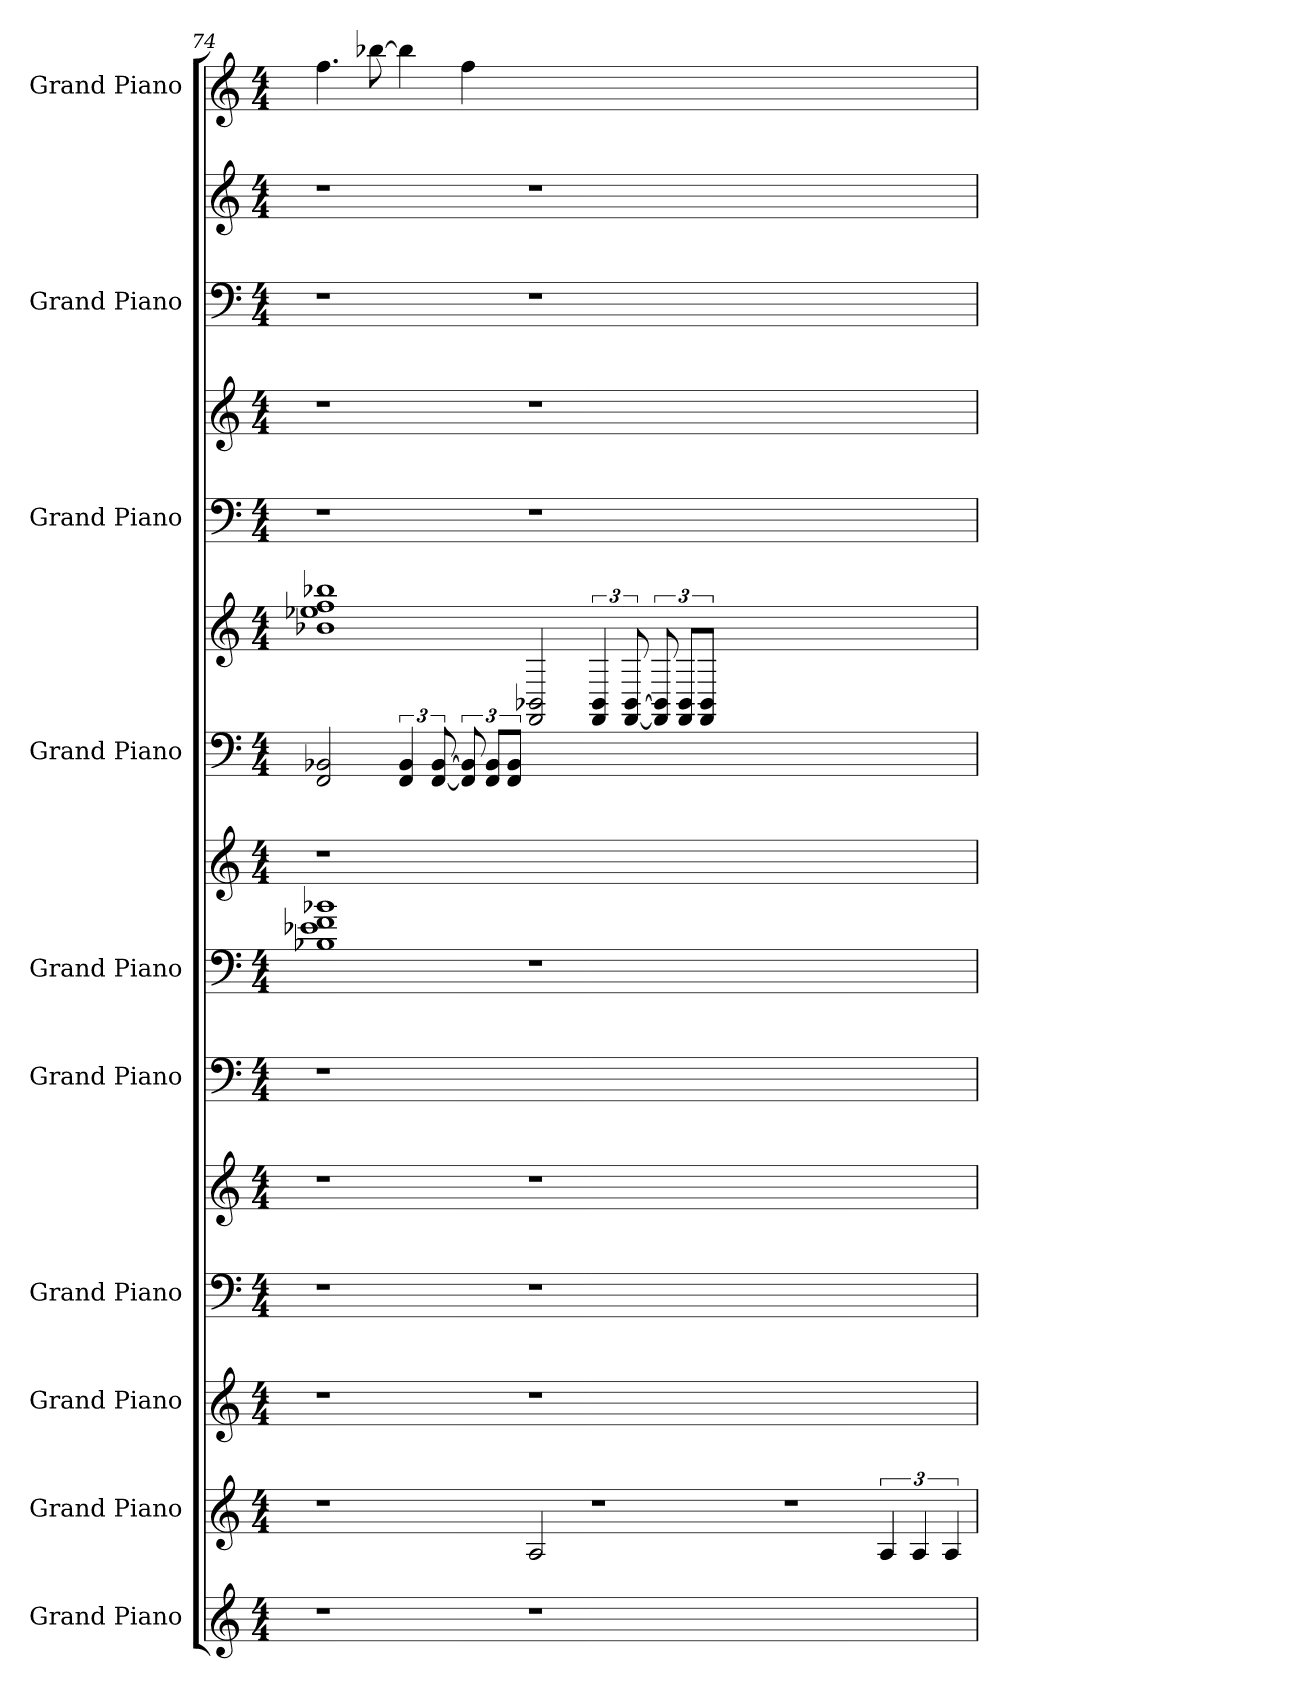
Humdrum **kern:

**kern	**kern	**kern	**kern	**kern	**kern	**kern	**kern	**kern	**kern	**kern	**kern	**kern	**kern	**kern
*part10	*part9	*part8	*part7	*part7	*part6	*part5	*part5	*part4	*part4	*part3	*part3	*part2	*part2	*part1
*staff15	*staff14	*staff13	*staff12	*staff11	*staff10	*staff9	*staff8	*staff7	*staff6	*staff5	*staff4	*staff3	*staff2	*staff1
*I"Grand Piano	*I"Grand Piano	*I"Grand Piano	*I"Grand Piano	*	*I"Grand Piano	*I"Grand Piano	*	*I"Grand Piano	*	*I"Grand Piano	*	*I"Grand Piano	*	*I"Grand Piano
*clefG2	*clefG2	*clefG2	*clefF4	*clefG2	*clefF4	*clefF4	*clefG2	*clefF4	*clefG2	*clefF4	*clefG2	*clefF4	*clefG2	*clefG2
*k[]	*k[]	*k[]	*k[]	*k[]	*k[]	*k[]	*k[]	*k[]	*k[]	*k[]	*k[]	*k[]	*k[]	*k[]
*C:	*C:	*C:	*C:	*C:	*C:	*C:	*C:	*C:	*C:	*C:	*C:	*C:	*C:	*C:
*M4/4	*M4/4	*M4/4	*M4/4	*M4/4	*M4/4	*M4/4	*M4/4	*M4/4	*M4/4	*M4/4	*M4/4	*M4/4	*M4/4	*M4/4
=74	=74	=74	=74	=74	=74	=74	=74	=74	=74	=74	=74	=74	=74	=74
1r	1r	1r	1r	1r	1r	1B-X 1e-X 1f 1b-X	1r	2FF 2BB-X	1b-X 1ee-X 1ff 1bb-X	1r	1r	1r	1r	4.ff
.	.	.	.	.	.	.	.	.	.	.	.	.	.	[8bb-X
.	.	.	.	.	.	.	.	6FF 6BB-	.	.	.	.	.	4bb-]
.	.	.	.	.	.	.	.	[12FF [12BB-	.	.	.	.	.	.
.	.	.	.	.	.	.	.	12FF] 12BB-]	.	.	.	.	.	4ff
.	.	.	.	.	.	.	.	12FF 12BB-L	.	.	.	.	.	.
.	.	.	.	.	.	.	.	12FF 12BB-J	.	.	.	.	.	.
1r	2A	1r	1r	1r	0.ryy	1r	0.ryy	0.ryy	2FF 2BB-X	1r	1r	1r	1r	0.ryy
.	1r	.	.	.	.	.	.	.	6FF 6BB-	.	.	.	.	.
.	.	.	.	.	.	.	.	.	[12FF [12BB-	.	.	.	.	.
.	.	.	.	.	.	.	.	.	12FF] 12BB-]	.	.	.	.	.
.	.	.	.	.	.	.	.	.	12FF 12BB-L	.	.	.	.	.
.	.	.	.	.	.	.	.	.	12FF 12BB-J	.	.	.	.	.
0ryy	.	0ryy	0ryy	0ryy	.	0ryy	.	.	0ryy	0ryy	0ryy	0ryy	0ryy	.
.	1r	.	.	.	.	.	.	.	.	.	.	.	.	.
.	6A	.	.	.	.	.	.	.	.	.	.	.	.	.
.	6A	.	.	.	.	.	.	.	.	.	.	.	.	.
.	6A	.	.	.	.	.	.	.	.	.	.	.	.	.
=	=	=	=	=	=	=	=	=	=	=	=	=	=	=
*-	*-	*-	*-	*-	*-	*-	*-	*-	*-	*-	*-	*-	*-	*-
